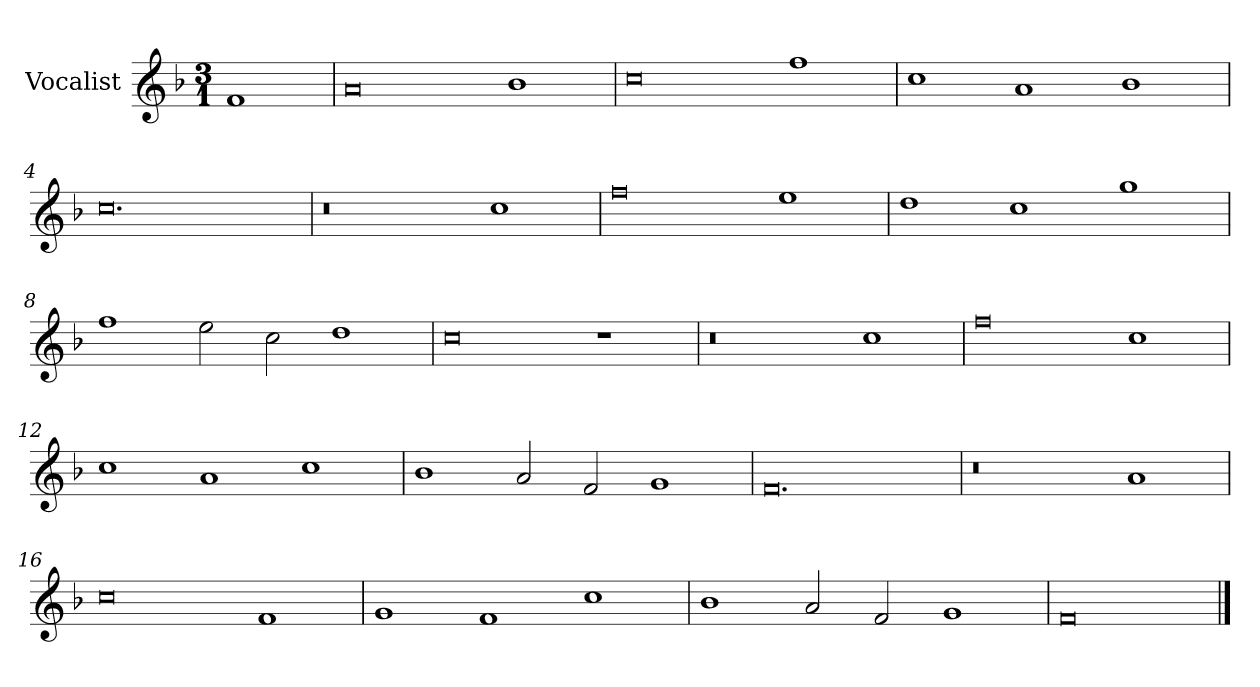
**kern
*part1
*staff1
*I"Vocalist
*k[b-]
*F:
*M3/1
=
1f
=1
0a
1b-
=2
0cc
1ff
=3
1cc
1a
1b-
=4
0.cc
=5
0r
1cc
=6
0ff
1ee
=7
1dd
1cc
1gg
=8
1ff
2ee
2cc
1dd
=9
0cc
1r
=10
0r
1cc
=11
0ff
1cc
=12
1cc
1a
1cc
=13
1b-
2a
2f
1g
=14
0.f
=15
0r
1a
=16
0cc
1f
=17
1g
1f
1cc
=18
1b-
2a
2f
1g
=19
0f
==
*-
